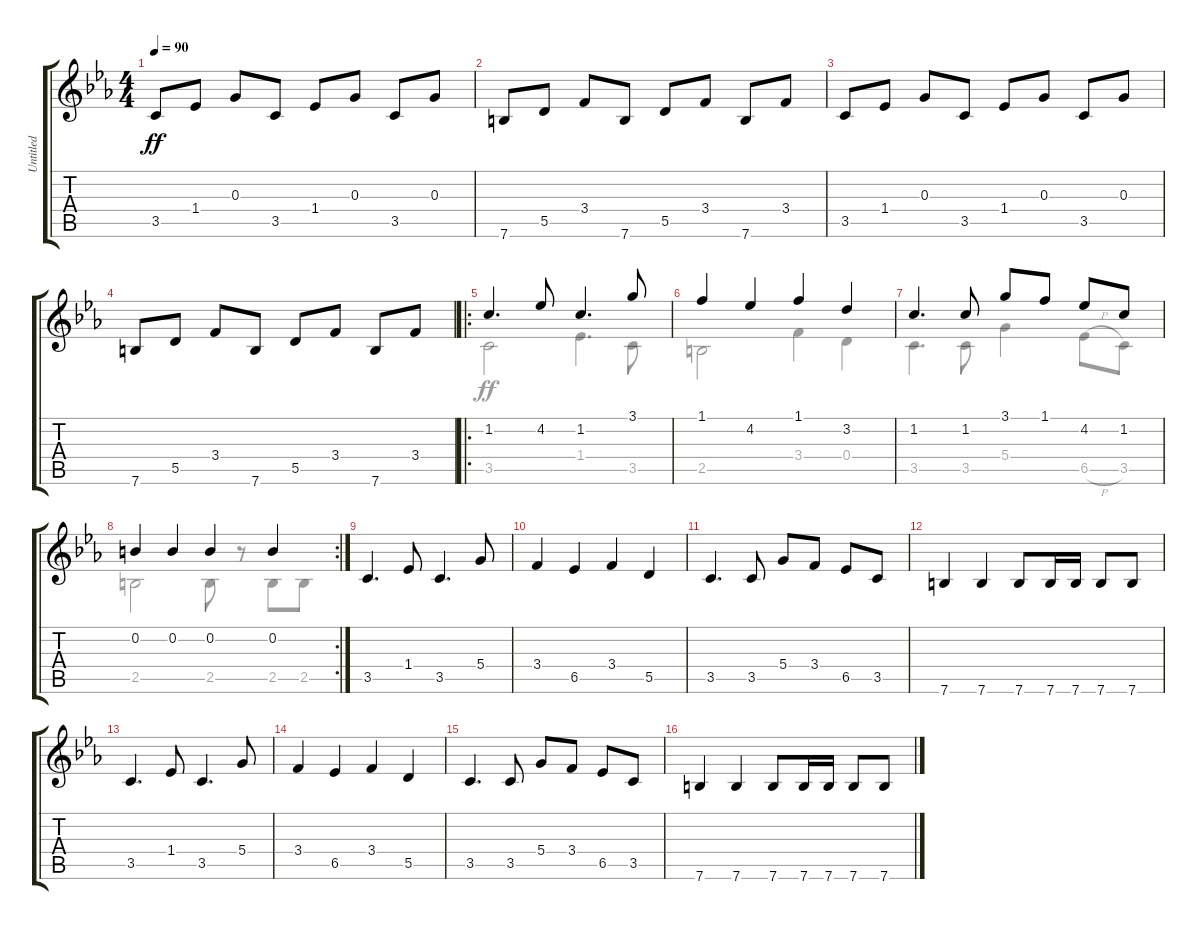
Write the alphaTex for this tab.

\track ("Untitled" "Untitled") {instrument acousticgrandpiano}
\staff {score tabs}
\tuning (E5 B4 G4 D4 A3 E3) {hide}
\voice
\ts (4 4)
\tempo 90
\clef g2
\ks eb
3.5.8{dy ff} 1.4.8 0.3.8 3.5.8 1.4.8 0.3.8 3.5.8 0.3.8 |
7.6.8 5.5.8 3.4.8 7.6.8 5.5.8 3.4.8 7.6.8 3.4.8 |
3.5.8 1.4.8 0.3.8 3.5.8 1.4.8 0.3.8 3.5.8 0.3.8 |
7.6.8 5.5.8 3.4.8 7.6.8 5.5.8 3.4.8 7.6.8 3.4.8 |
\ro
1.2.4{d} 4.2.8 1.2.4{d} 3.1.8 |
1.1.4 4.2.4 1.1.4 3.2.4 |
1.2.4{d} 1.2.8 3.1.8 1.1.8 4.2.8 1.2.8 |
\rc 2
0.2.4 0.2.4 0.2.4 0.2.4 |
3.5.4{d} 1.4.8 3.5.4{d} 5.4.8 |
3.4.4 6.5.4 3.4.4 5.5.4 |
3.5.4{d} 3.5.8 5.4.8 3.4.8 6.5.8 3.5.8 |
7.6.4 7.6.4 7.6.8 7.6.16 7.6.16 7.6.8 7.6.8 |
3.5.4{d} 1.4.8 3.5.4{d} 5.4.8 |
3.4.4 6.5.4 3.4.4 5.5.4 |
3.5.4{d} 3.5.8 5.4.8 3.4.8 6.5.8 3.5.8 |
7.6.4 7.6.4 7.6.8 7.6.16 7.6.16 7.6.8 7.6.8
\voice
\clef g2
\ottava regular
\simile none
\ks eb
|
|
|
|
3.5.2{dy ff} 1.4.4{d} 3.5.8 |
2.5.2 3.4.4 0.4.4 |
3.5.4{d} 3.5.8 5.4.4 6.5{h}.8 3.5.8 |
2.5.2 2.5.8 r.8 2.5.8 2.5.8 |
|
|
|
|
|
|
|
